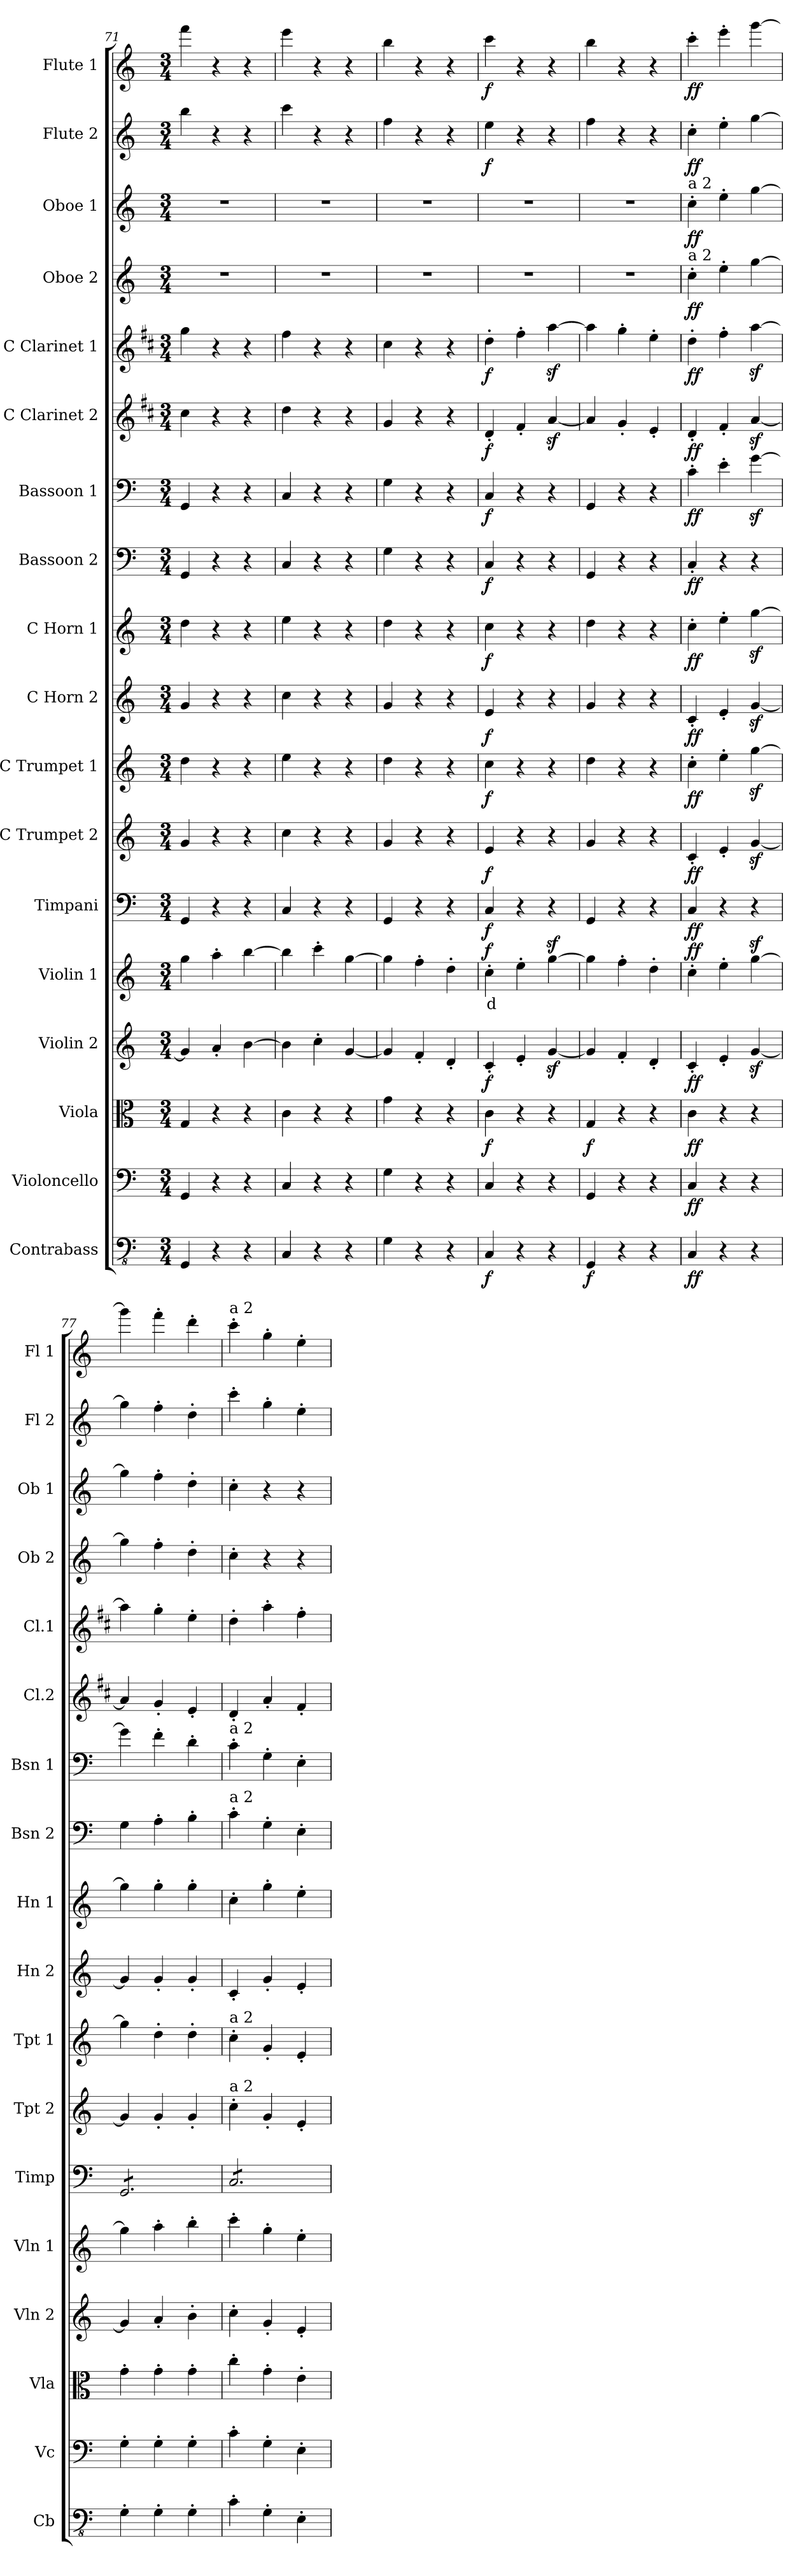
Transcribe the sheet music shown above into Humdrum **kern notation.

**kern	**dynam	**kern	**dynam	**kern	**dynam	**kern	**dynam	**kern	**text	**dynam	**kern	**dynam	**kern	**dynam	**kern	**dynam	**kern	**dynam	**kern	**dynam	**kern	**dynam	**kern	**dynam	**kern	**dynam	**kern	**dynam	**kern	**dynam	**kern	**dynam	**kern	**dynam	**kern	**dynam
*part18	*part18	*part17	*part17	*part16	*part16	*part15	*part15	*part14	*part14	*part14	*part13	*part13	*part12	*part12	*part11	*part11	*part10	*part10	*part9	*part9	*part8	*part8	*part7	*part7	*part6	*part6	*part5	*part5	*part4	*part4	*part3	*part3	*part2	*part2	*part1	*part1
*staff18	*staff18	*staff17	*staff17	*staff16	*staff16	*staff15	*staff15	*staff14	*staff14	*staff14	*staff13	*staff13	*staff12	*staff12	*staff11	*staff11	*staff10	*staff10	*staff9	*staff9	*staff8	*staff8	*staff7	*staff7	*staff6	*staff6	*staff5	*staff5	*staff4	*staff4	*staff3	*staff3	*staff2	*staff2	*staff1	*staff1
*I"Contrabass	*	*I"Violoncello	*	*I"Viola	*	*I"Violin 2	*	*I"Violin 1	*	*	*I"Timpani	*	*I"C Trumpet 2	*	*I"C Trumpet 1	*	*I"C Horn 2	*	*I"C Horn 1	*	*I"Bassoon 2	*	*I"Bassoon 1	*	*I"C Clarinet 2	*	*I"C Clarinet 1	*	*I"Oboe 2	*	*I"Oboe 1	*	*I"Flute 2	*	*I"Flute 1	*
*I'Cb	*	*I'Vc	*	*I'Vla	*	*I'Vln 2	*	*I'Vln 1	*	*	*I'Timp	*	*I'Tpt 2	*	*I'Tpt 1	*	*I'Hn 2	*	*I'Hn 1	*	*I'Bsn 2	*	*I'Bsn 1	*	*I'Cl.2	*	*I'Cl.1	*	*I'Ob 2	*	*I'Ob 1	*	*I'Fl 2	*	*I'Fl 1	*
*clefFv4	*	*clefF4	*	*clefC3	*	*clefG2	*	*clefG2	*	*	*clefF4	*	*clefG2	*	*clefG2	*	*clefG2	*	*clefG2	*	*clefF4	*	*clefF4	*	*clefG2	*	*clefG2	*	*clefG2	*	*clefG2	*	*clefG2	*	*clefG2	*
*	*	*	*	*	*	*	*	*	*	*	*	*	*	*	*	*	*ITrd7c12	*	*ITrd7c12	*	*	*	*	*	*ITrd1c2	*	*ITrd1c2	*	*	*	*	*	*	*	*	*
*k[]	*	*k[]	*	*k[]	*	*k[]	*	*k[]	*	*	*k[]	*	*k[]	*	*k[]	*	*k[]	*	*k[]	*	*k[]	*	*k[]	*	*k[]	*	*k[]	*	*k[]	*	*k[]	*	*k[]	*	*k[]	*
*M3/4	*	*M3/4	*	*M3/4	*	*M3/4	*	*M3/4	*	*	*M3/4	*	*M3/4	*	*M3/4	*	*M3/4	*	*M3/4	*	*M3/4	*	*M3/4	*	*M3/4	*	*M3/4	*	*M3/4	*	*M3/4	*	*M3/4	*	*M3/4	*
=71	=71	=71	=71	=71	=71	=71	=71	=71	=71	=71	=71	=71	=71	=71	=71	=71	=71	=71	=71	=71	=71	=71	=71	=71	=71	=71	=71	=71	=71	=71	=71	=71	=71	=71	=71	=71
4GGG/	.	4GG/	.	4G/	.	4g/]	.	4gg\	.	.	4GG/	.	4g/	.	4dd\	.	4G/	.	4d\	.	4GG/	.	4GG/	.	4b\	.	4ff\	.	2.r	.	2.r	.	4bb\	.	4fff\	.
4r	.	4r	.	4r	.	4a'/	.	4aa'\	.	.	4r	.	4r	.	4r	.	4r	.	4r	.	4r	.	4r	.	4r	.	4r	.	.	.	.	.	4r	.	4r	.
4r	.	4r	.	4r	.	[4b\	.	[4bb\	.	.	4r	.	4r	.	4r	.	4r	.	4r	.	4r	.	4r	.	4r	.	4r	.	.	.	.	.	4r	.	4r	.
=72	=72	=72	=72	=72	=72	=72	=72	=72	=72	=72	=72	=72	=72	=72	=72	=72	=72	=72	=72	=72	=72	=72	=72	=72	=72	=72	=72	=72	=72	=72	=72	=72	=72	=72	=72	=72
4CC/	.	4C/	.	4c\	.	4b\]	.	4bb\]	.	.	4C/	.	4cc\	.	4ee\	.	4c\	.	4e\	.	4C/	.	4C/	.	4cc\	.	4ee\	.	2.r	.	2.r	.	4ccc\	.	4eee\	.
4r	.	4r	.	4r	.	4cc'\	.	4ccc'\	.	.	4r	.	4r	.	4r	.	4r	.	4r	.	4r	.	4r	.	4r	.	4r	.	.	.	.	.	4r	.	4r	.
4r	.	4r	.	4r	.	[4g/	.	[4gg\	.	.	4r	.	4r	.	4r	.	4r	.	4r	.	4r	.	4r	.	4r	.	4r	.	.	.	.	.	4r	.	4r	.
=73	=73	=73	=73	=73	=73	=73	=73	=73	=73	=73	=73	=73	=73	=73	=73	=73	=73	=73	=73	=73	=73	=73	=73	=73	=73	=73	=73	=73	=73	=73	=73	=73	=73	=73	=73	=73
4GG\	.	4G\	.	4g\	.	4g/]	.	4gg\]	.	.	4GG/	.	4g/	.	4dd\	.	4G/	.	4d\	.	4G\	.	4G\	.	4f/	.	4b\	.	2.r	.	2.r	.	4ff\	.	4bb\	.
4r	.	4r	.	4r	.	4f'/	.	4ff'\	.	.	4r	.	4r	.	4r	.	4r	.	4r	.	4r	.	4r	.	4r	.	4r	.	.	.	.	.	4r	.	4r	.
4r	.	4r	.	4r	.	4d'/	.	4dd'\	.	.	4r	.	4r	.	4r	.	4r	.	4r	.	4r	.	4r	.	4r	.	4r	.	.	.	.	.	4r	.	4r	.
=74	=74	=74	=74	=74	=74	=74	=74	=74	=74	=74	=74	=74	=74	=74	=74	=74	=74	=74	=74	=74	=74	=74	=74	=74	=74	=74	=74	=74	=74	=74	=74	=74	=74	=74	=74	=74
!	!LO:DY:b	!	!	!	!LO:DY:b	!	!LO:DY:b	!	!LO:LY:b:color=#FF0000	!LO:DY:b	!	!LO:DY:b	!	!LO:DY:b	!	!LO:DY:b	!	!LO:DY:b	!	!LO:DY:b	!	!LO:DY:b	!	!LO:DY:b	!	!LO:DY:b	!	!LO:DY:b	!	!	!	!	!	!LO:DY:b	!	!LO:DY:b
4CC/	f	4C/	.	4c\	f	4c'/	f	4cc'\	d	f	4C/	f	4e/	f	4cc\	f	4E/	f	4c\	f	4C/	f	4C/	f	4c'/	f	4cc'\	f	2.r	.	2.r	.	4ee\	f	4ccc\	f
4r	.	4r	.	4r	.	4e'/	.	4ee'\	.	.	4r	.	4r	.	4r	.	4r	.	4r	.	4r	.	4r	.	4e'/	.	4ee'\	.	.	.	.	.	4r	.	4r	.
4r	.	4r	.	4r	.	[4gz</	.	[4ggz<\	.	.	4r	.	4r	.	4r	.	4r	.	4r	.	4r	.	4r	.	[4gz</	.	[4ggz<\	.	.	.	.	.	4r	.	4r	.
=75	=75	=75	=75	=75	=75	=75	=75	=75	=75	=75	=75	=75	=75	=75	=75	=75	=75	=75	=75	=75	=75	=75	=75	=75	=75	=75	=75	=75	=75	=75	=75	=75	=75	=75	=75	=75
!	!LO:DY:b	!	!	!	!LO:DY:b	!	!	!	!	!	!	!	!	!	!	!	!	!	!	!	!	!	!	!	!	!	!	!	!	!	!	!	!	!	!	!
4GGG/	f	4GG/	.	4G/	f	4g/]	.	4gg\]	.	.	4GG/	.	4g/	.	4dd\	.	4G/	.	4d\	.	4GG/	.	4GG/	.	4g/]	.	4gg\]	.	2.r	.	2.r	.	4ff\	.	4bb\	.
4r	.	4r	.	4r	.	4f'/	.	4ff'\	.	.	4r	.	4r	.	4r	.	4r	.	4r	.	4r	.	4r	.	4f'/	.	4ff'\	.	.	.	.	.	4r	.	4r	.
4r	.	4r	.	4r	.	4d'/	.	4dd'\	.	.	4r	.	4r	.	4r	.	4r	.	4r	.	4r	.	4r	.	4d'/	.	4dd'\	.	.	.	.	.	4r	.	4r	.
=76	=76	=76	=76	=76	=76	=76	=76	=76	=76	=76	=76	=76	=76	=76	=76	=76	=76	=76	=76	=76	=76	=76	=76	=76	=76	=76	=76	=76	=76	=76	=76	=76	=76	=76	=76	=76
!	!	!	!	!	!	!	!	!	!	!	!	!	!	!	!	!	!	!	!	!	!	!	!	!	!	!	!	!	!	!	!LO:TX:a:t=a 2	!	!	!	!	!
!	!	!	!	!	!	!	!	!	!	!	!	!	!	!	!	!	!	!	!	!	!	!	!	!	!	!	!	!	!LO:TX:a:t=a 2	!	!	!	!	!	!	!
!	!LO:DY:b	!	!LO:DY:b	!	!LO:DY:b	!	!LO:DY:b	!	!	!LO:DY:b	!	!LO:DY:b	!	!LO:DY:b	!	!LO:DY:b	!	!LO:DY:b	!	!LO:DY:b	!	!LO:DY:b	!	!LO:DY:b	!	!LO:DY:b	!	!LO:DY:b	!	!LO:DY:b	!	!LO:DY:b	!	!LO:DY:b	!	!LO:DY:b
4CC/	ff	4C/	ff	4c\	ff	4c'/	ff	4cc'\	.	ff	4C/	ff	4c'/	ff	4cc'\	ff	4C'/	ff	4c'\	ff	4C'/	ff	4c'\	ff	4c'/	ff	4cc'\	ff	4cc'\	ff	4cc'\	ff	4cc'\	ff	4ccc'\	ff
4r	.	4r	.	4r	.	4e'/	.	4ee'\	.	.	4r	.	4e'/	.	4ee'\	.	4E'/	.	4e'\	.	4r	.	4e'\	.	4e'/	.	4ee'\	.	4ee'\	.	4ee'\	.	4ee'\	.	4eee'\	.
4r	.	4r	.	4r	.	[4gz</	.	[4ggz<\	.	.	4r	.	[4gz</	.	[4ggz<\	.	[4Gz</	.	[4gz<\	.	4r	.	[4gz<\	.	[4gz</	.	[4ggz<\	.	[4gg\	.	[4gg\	.	[4gg\	.	[4ggg\	.
=77	=77	=77	=77	=77	=77	=77	=77	=77	=77	=77	=77	=77	=77	=77	=77	=77	=77	=77	=77	=77	=77	=77	=77	=77	=77	=77	=77	=77	=77	=77	=77	=77	=77	=77	=77	=77
*	*	*	*	*	*	*	*	*	*	*	*tremolo	*	*	*	*	*	*	*	*	*	*	*	*	*	*	*	*	*	*	*	*	*	*	*	*	*
4GG'\	.	4G'\	.	4g'\	.	4g/]	.	4gg\]	.	.	8GG/L	.	4g/]	.	4gg\]	.	4G/]	.	4g\]	.	4G\	.	4g\]	.	4g/]	.	4gg\]	.	4gg\]	.	4gg\]	.	4gg\]	.	4ggg\]	.
.	.	.	.	.	.	.	.	.	.	.	8GG/	.	.	.	.	.	.	.	.	.	.	.	.	.	.	.	.	.	.	.	.	.	.	.	.	.
4GG'\	.	4G'\	.	4g'\	.	4a'/	.	4aa'\	.	.	8GG/	.	4g'/	.	4dd'\	.	4G'/	.	4g'\	.	4A'\	.	4f'\	.	4f'/	.	4ff'\	.	4ff'\	.	4ff'\	.	4ff'\	.	4fff'\	.
.	.	.	.	.	.	.	.	.	.	.	8GG/	.	.	.	.	.	.	.	.	.	.	.	.	.	.	.	.	.	.	.	.	.	.	.	.	.
4GG'\	.	4G'\	.	4g'\	.	4b'\	.	4bb'\	.	.	8GG/	.	4g'/	.	4dd'\	.	4G'/	.	4g'\	.	4B'\	.	4d'\	.	4d'/	.	4dd'\	.	4dd'\	.	4dd'\	.	4dd'\	.	4ddd'\	.
.	.	.	.	.	.	.	.	.	.	.	8GG/J	.	.	.	.	.	.	.	.	.	.	.	.	.	.	.	.	.	.	.	.	.	.	.	.	.
=78	=78	=78	=78	=78	=78	=78	=78	=78	=78	=78	=78	=78	=78	=78	=78	=78	=78	=78	=78	=78	=78	=78	=78	=78	=78	=78	=78	=78	=78	=78	=78	=78	=78	=78	=78	=78
!	!	!	!	!	!	!	!	!	!	!	!	!	!	!	!	!	!	!	!	!	!	!	!	!	!	!	!	!	!	!	!	!	!	!	!LO:TX:a:t=a 2	!
!	!	!	!	!	!	!	!	!	!	!	!	!	!	!	!	!	!	!	!	!	!	!	!LO:TX:a:t=a 2	!	!	!	!	!	!	!	!	!	!	!	!	!
!	!	!	!	!	!	!	!	!	!	!	!	!	!	!	!	!	!	!	!	!	!LO:TX:a:t=a 2	!	!	!	!	!	!	!	!	!	!	!	!	!	!	!
!	!	!	!	!	!	!	!	!	!	!	!	!	!	!	!LO:TX:a:t=a 2	!	!	!	!	!	!	!	!	!	!	!	!	!	!	!	!	!	!	!	!	!
!	!	!	!	!	!	!	!	!	!	!	!	!	!LO:TX:a:t=a 2	!	!	!	!	!	!	!	!	!	!	!	!	!	!	!	!	!	!	!	!	!	!	!
4C'\	.	4c'\	.	4cc'\	.	4cc'\	.	4ccc'\	.	.	8C/L	.	4cc'\	.	4cc'\	.	4C'/	.	4c'\	.	4c'\	.	4c'\	.	4c'/	.	4cc'\	.	4cc'\	.	4cc'\	.	4ccc'\	.	4ccc'\	.
.	.	.	.	.	.	.	.	.	.	.	8C/	.	.	.	.	.	.	.	.	.	.	.	.	.	.	.	.	.	.	.	.	.	.	.	.	.
4GG'\	.	4G'\	.	4g'\	.	4g'/	.	4gg'\	.	.	8C/	.	4g'/	.	4g'/	.	4G'/	.	4g'\	.	4G'\	.	4G'\	.	4g'/	.	4gg'\	.	4r	.	4r	.	4gg'\	.	4gg'\	.
.	.	.	.	.	.	.	.	.	.	.	8C/	.	.	.	.	.	.	.	.	.	.	.	.	.	.	.	.	.	.	.	.	.	.	.	.	.
4EE'\	.	4E'\	.	4e'\	.	4e'/	.	4ee'\	.	.	8C/	.	4e'/	.	4e'/	.	4E'/	.	4e'\	.	4E'\	.	4E'\	.	4e'/	.	4ee'\	.	4r	.	4r	.	4ee'\	.	4ee'\	.
.	.	.	.	.	.	.	.	.	.	.	8C/J	.	.	.	.	.	.	.	.	.	.	.	.	.	.	.	.	.	.	.	.	.	.	.	.	.
*	*	*	*	*	*	*	*	*	*	*	*Xtremolo	*	*	*	*	*	*	*	*	*	*	*	*	*	*	*	*	*	*	*	*	*	*	*	*	*
=	=	=	=	=	=	=	=	=	=	=	=	=	=	=	=	=	=	=	=	=	=	=	=	=	=	=	=	=	=	=	=	=	=	=	=	=
*-	*-	*-	*-	*-	*-	*-	*-	*-	*-	*-	*-	*-	*-	*-	*-	*-	*-	*-	*-	*-	*-	*-	*-	*-	*-	*-	*-	*-	*-	*-	*-	*-	*-	*-	*-	*-
